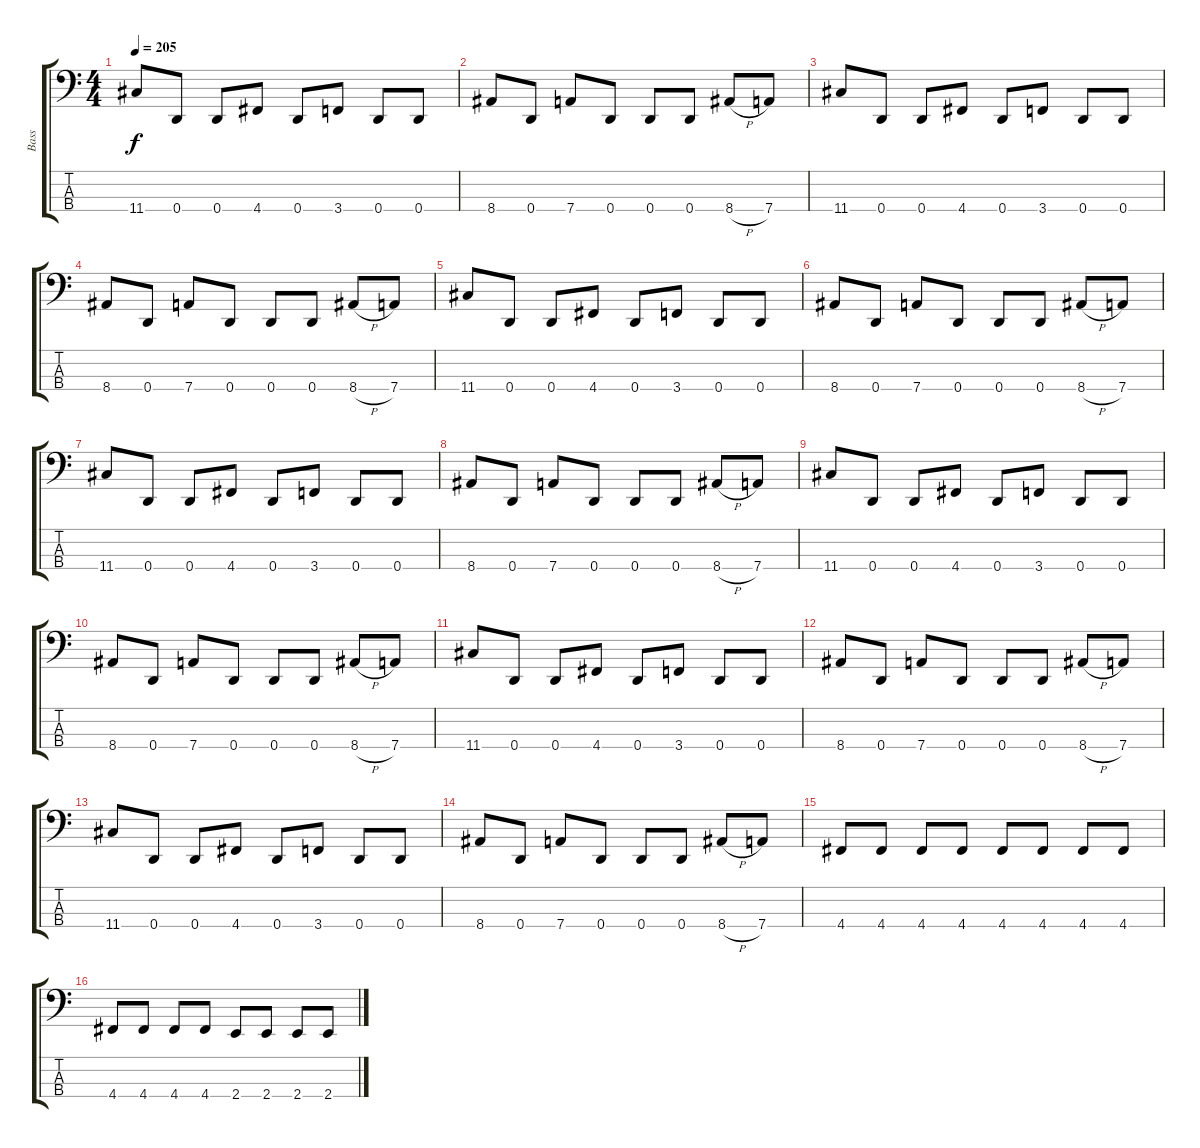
\track ("Bass" "Bass") {instrument electricbasspick}
\staff {score tabs}
\tuning (G2 D2 A1 D1) {hide}
\ts (4 4)
\tempo 205
\clef f4
\ks c
11.4.8{dy f} 0.4.8 0.4.8 4.4.8 0.4.8 3.4.8 0.4.8 0.4.8 |
8.4.8 0.4.8 7.4.8 0.4.8 0.4.8 0.4.8 8.4{h}.8 7.4.8 |
11.4.8 0.4.8 0.4.8 4.4.8 0.4.8 3.4.8 0.4.8 0.4.8 |
8.4.8 0.4.8 7.4.8 0.4.8 0.4.8 0.4.8 8.4{h}.8 7.4.8 |
11.4.8 0.4.8 0.4.8 4.4.8 0.4.8 3.4.8 0.4.8 0.4.8 |
8.4.8 0.4.8 7.4.8 0.4.8 0.4.8 0.4.8 8.4{h}.8 7.4.8 |
11.4.8 0.4.8 0.4.8 4.4.8 0.4.8 3.4.8 0.4.8 0.4.8 |
8.4.8 0.4.8 7.4.8 0.4.8 0.4.8 0.4.8 8.4{h}.8 7.4.8 |
11.4.8 0.4.8 0.4.8 4.4.8 0.4.8 3.4.8 0.4.8 0.4.8 |
8.4.8 0.4.8 7.4.8 0.4.8 0.4.8 0.4.8 8.4{h}.8 7.4.8 |
11.4.8 0.4.8 0.4.8 4.4.8 0.4.8 3.4.8 0.4.8 0.4.8 |
8.4.8 0.4.8 7.4.8 0.4.8 0.4.8 0.4.8 8.4{h}.8 7.4.8 |
11.4.8 0.4.8 0.4.8 4.4.8 0.4.8 3.4.8 0.4.8 0.4.8 |
8.4.8 0.4.8 7.4.8 0.4.8 0.4.8 0.4.8 8.4{h}.8 7.4.8 |
4.4.8 4.4.8 4.4.8 4.4.8 4.4.8 4.4.8 4.4.8 4.4.8 |
4.4.8 4.4.8 4.4.8 4.4.8 2.4.8 2.4.8 2.4.8 2.4.8
